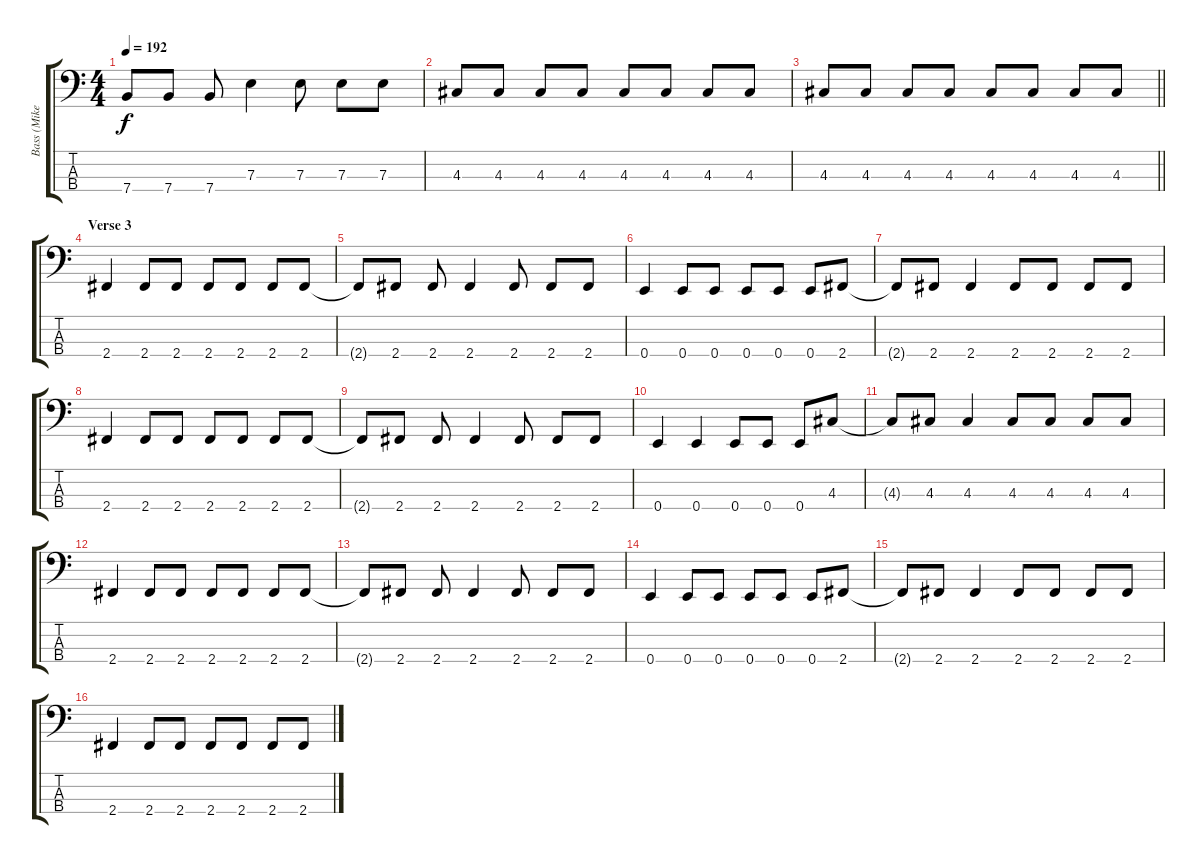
\track ("Bass (Mike Dirnt)" "Bass (Mike") {instrument electricbasspick}
\staff {score tabs}
\tuning (G2 D2 A1 E1) {hide}
\ts (4 4)
\tempo 192
\clef f4
\ks c
7.4.8{dy f} 7.4.8 7.4.8 7.3.4 7.3.8 7.3.8 7.3.8 |
4.3.8 4.3.8 4.3.8 4.3.8 4.3.8 4.3.8 4.3.8 4.3.8 |
\barLineRight lightlight
4.3.8 4.3.8 4.3.8 4.3.8 4.3.8 4.3.8 4.3.8 4.3.8 |
\section ("" "Verse 3")
2.4.4 2.4.8 2.4.8 2.4.8 2.4.8 2.4.8 2.4.8 |
2.4{t}.8 2.4.8 2.4.8 2.4.4 2.4.8 2.4.8 2.4.8 |
0.4.4 0.4.8 0.4.8 0.4.8 0.4.8 0.4.8 2.4.8 |
2.4{t}.8 2.4.8 2.4.4 2.4.8 2.4.8 2.4.8 2.4.8 |
2.4.4 2.4.8 2.4.8 2.4.8 2.4.8 2.4.8 2.4.8 |
2.4{t}.8 2.4.8 2.4.8 2.4.4 2.4.8 2.4.8 2.4.8 |
0.4.4 0.4.4 0.4.8 0.4.8 0.4.8 4.3.8 |
4.3{t}.8 4.3.8 4.3.4 4.3.8 4.3.8 4.3.8 4.3.8 |
2.4.4 2.4.8 2.4.8 2.4.8 2.4.8 2.4.8 2.4.8 |
2.4{t}.8 2.4.8 2.4.8 2.4.4 2.4.8 2.4.8 2.4.8 |
0.4.4 0.4.8 0.4.8 0.4.8 0.4.8 0.4.8 2.4.8 |
2.4{t}.8 2.4.8 2.4.4 2.4.8 2.4.8 2.4.8 2.4.8 |
2.4.4 2.4.8 2.4.8 2.4.8 2.4.8 2.4.8 2.4.8
